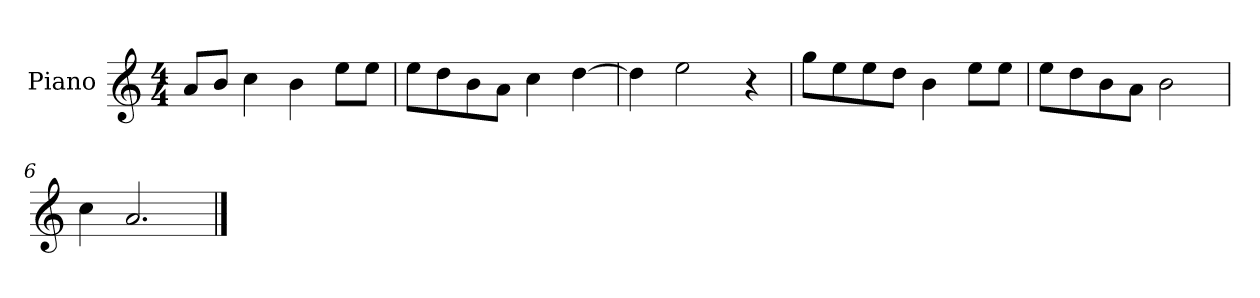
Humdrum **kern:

**kern
*part1
*staff1
*I"Piano
*I'P-no
*clefG2
*k[]
*M4/4
*MM90
=1
8a/L
8b/J
4cc\
4b\
8ee\L
8ee\J
=2
8ee\L
8dd\
8b\
8a\J
4cc\
[4dd\
=3
4dd\]
2ee\
4r
=4
8gg\L
8ee\
8ee\
8dd\J
4b\
8ee\L
8ee\J
=5
8ee\L
8dd\
8b\
8a\J
2b\
=6
4cc\
2.a/
==
*-
